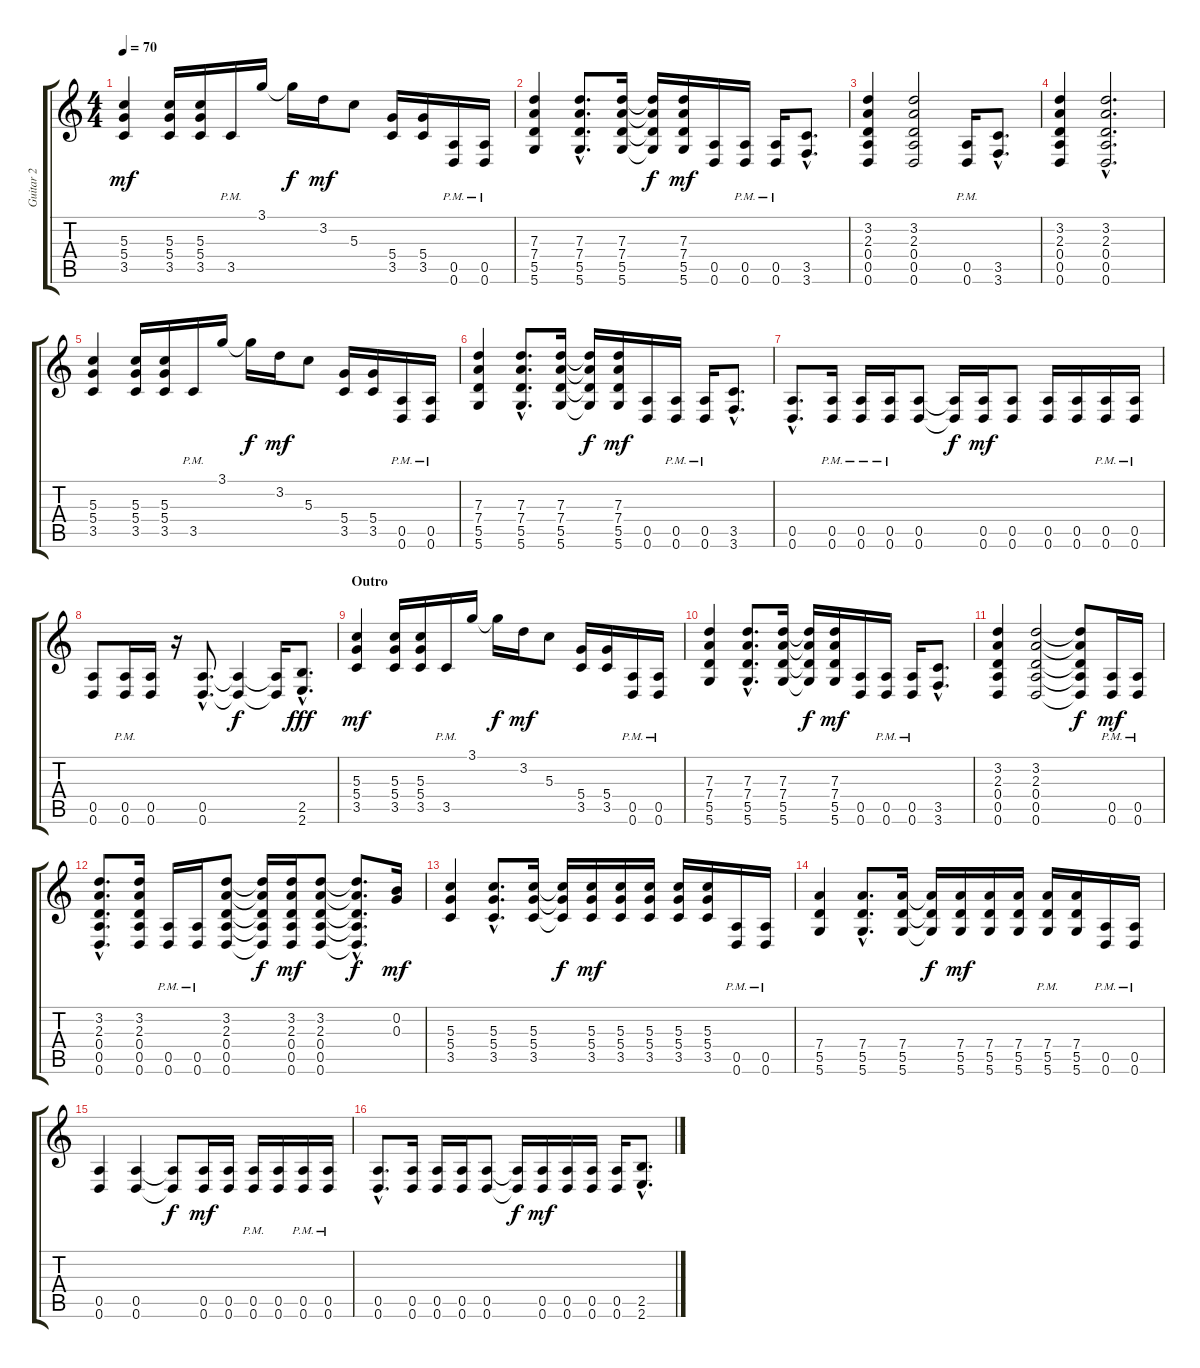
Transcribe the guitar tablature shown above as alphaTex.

\track ("Guitar 2" "Guitar 2") {instrument distortionguitar}
\staff {score tabs}
\tuning (E4 B3 G3 D3 A2 D2) {hide}
\ts (4 4)
\tempo 70
\clef g2
\ks c
(5.3 5.4 3.5).4{dy mf} (5.3 5.4 3.5).16 (5.3 5.4 3.5).16 3.5{pm}.16 3.1.16 3.1{t}.16{dy f} 3.2.16{dy mf} 5.3.8 (5.4 3.5).16 (5.4 3.5).16 (0.5{pm} 0.6{pm}).16 (0.5{pm} 0.6{pm}).16 |
(7.3 7.4 5.5 5.6).4 (7.3{hac} 7.4{hac} 5.5{hac} 5.6{hac}).8{d} (7.3 7.4 5.5 5.6).16 (7.3{t} 7.4{t} 5.5{t} 5.6{t}).16{dy f} (7.3 7.4 5.5 5.6).16{dy mf} (0.5 0.6).16 (0.5{pm} 0.6{pm}).16 (0.5{pm} 0.6{pm}).16 (3.5{hac} 3.6{hac}).8{d} |
(3.2 2.3 0.4 0.5 0.6).4 (3.2 2.3 0.4 0.5 0.6).2 (0.5{pm} 0.6{pm}).16 (3.5{hac} 3.6{hac}).8{d} |
(3.2 2.3 0.4 0.5 0.6).4 (3.2{hac} 2.3{hac} 0.4{hac} 0.5{hac} 0.6{hac}).2{d} |
(5.3 5.4 3.5).4 (5.3 5.4 3.5).16 (5.3 5.4 3.5).16 3.5{pm}.16 3.1.16 3.1{t}.16{dy f} 3.2.16{dy mf} 5.3.8 (5.4 3.5).16 (5.4 3.5).16 (0.5{pm} 0.6{pm}).16 (0.5{pm} 0.6{pm}).16 |
(7.3 7.4 5.5 5.6).4 (7.3{hac} 7.4{hac} 5.5{hac} 5.6{hac}).8{d} (7.3 7.4 5.5 5.6).16 (7.3{t} 7.4{t} 5.5{t} 5.6{t}).16{dy f} (7.3 7.4 5.5 5.6).16{dy mf} (0.5 0.6).16 (0.5{pm} 0.6{pm}).16 (0.5{pm} 0.6{pm}).16 (3.5{hac} 3.6{hac}).8{d} |
(0.5{hac} 0.6{hac}).8{d} (0.5{pm} 0.6{pm}).16 (0.5{pm} 0.6{pm}).16 (0.5{pm} 0.6{pm}).16 (0.5 0.6).8 (0.5{t} 0.6{t}).16{dy f} (0.5 0.6).16{dy mf} (0.5 0.6).8 (0.5 0.6).16 (0.5 0.6).16 (0.5{pm} 0.6{pm}).16 (0.5{pm} 0.6{pm}).16 |
(0.5 0.6).8 (0.5{pm} 0.6{pm}).16 (0.5 0.6).16 r.16 (0.5{hac} 0.6{hac}).8{d} (0.5{t} 0.6{t}).4{dy f} (0.5{t} 0.6{t}).16 (2.5{hac} 2.6{hac}).8{d dy fff} |
\section ("" "Outro")
(5.3 5.4 3.5).4{dy mf} (5.3 5.4 3.5).16 (5.3 5.4 3.5).16 3.5{pm}.16 3.1.16 3.1{t}.16{dy f} 3.2.16{dy mf} 5.3.8 (5.4 3.5).16 (5.4 3.5).16 (0.5{pm} 0.6{pm}).16 (0.5{pm} 0.6{pm}).16 |
(7.3 7.4 5.5 5.6).4 (7.3{hac} 7.4{hac} 5.5{hac} 5.6{hac}).8{d} (7.3 7.4 5.5 5.6).16 (7.3{t} 7.4{t} 5.5{t} 5.6{t}).16{dy f} (7.3 7.4 5.5 5.6).16{dy mf} (0.5 0.6).16 (0.5{pm} 0.6{pm}).16 (0.5{pm} 0.6{pm}).16 (3.5{hac} 3.6{hac}).8{d} |
(3.2 2.3 0.4 0.5 0.6).4 (3.2 2.3 0.4 0.5 0.6).2 (3.2{t} 2.3{t} 0.4{t} 0.5{t} 0.6{t}).8{dy f} (0.5{pm} 0.6{pm}).16{dy mf} (0.5{pm} 0.6{pm}).16 |
(3.2{hac} 2.3{hac} 0.4{hac} 0.5{hac} 0.6{hac}).8{d} (3.2 2.3 0.4 0.5 0.6).16 (0.5{pm} 0.6{pm}).16 (0.5{pm} 0.6{pm}).16 (3.2 2.3 0.4 0.5 0.6).8 (3.2{t} 2.3{t} 0.4{t} 0.5{t} 0.6{t}).16{dy f} (3.2 2.3 0.4 0.5 0.6).16{dy mf} (3.2 2.3 0.4 0.5 0.6).8 (3.2{hac t} 2.3{hac t} 0.4{hac t} 0.5{hac t} 0.6{hac t}).8{d dy f} (0.2 0.3).16{dy mf} |
(5.3 5.4 3.5).4 (5.3{hac} 5.4{hac} 3.5{hac}).8{d} (5.3 5.4 3.5).16 (5.3{t} 5.4{t} 3.5{t}).16{dy f} (5.3 5.4 3.5).16{dy mf} (5.3 5.4 3.5).16 (5.3 5.4 3.5).16 (5.3 5.4 3.5).16 (5.3 5.4 3.5).16 (0.5{pm} 0.6{pm}).16 (0.5{pm} 0.6{pm}).16 |
(7.4 5.5 5.6).4 (7.4{hac} 5.5{hac} 5.6{hac}).8{d} (7.4 5.5 5.6).16 (7.4{t} 5.5{t} 5.6{t}).16{dy f} (7.4 5.5 5.6).16{dy mf} (7.4 5.5 5.6).16 (7.4 5.5 5.6).16 (7.4{pm} 5.5{pm} 5.6{pm}).16 (7.4 5.5 5.6).16 (0.5{pm} 0.6{pm}).16 (0.5{pm} 0.6{pm}).16 |
(0.5 0.6).4 (0.5 0.6).4 (0.5{t} 0.6{t}).8{dy f} (0.5 0.6).16{dy mf} (0.5 0.6).16 (0.5{pm} 0.6{pm}).16 (0.5 0.6).16 (0.5{pm} 0.6{pm}).16 (0.5{pm} 0.6{pm}).16 |
(0.5{hac} 0.6{hac}).8{d} (0.5 0.6).16 (0.5 0.6).16 (0.5 0.6).16 (0.5 0.6).8 (0.5{t} 0.6{t}).16{dy f} (0.5 0.6).16{dy mf} (0.5 0.6).16 (0.5 0.6).16 (0.5 0.6).16 (2.5{hac} 2.6{hac}).8{d}
